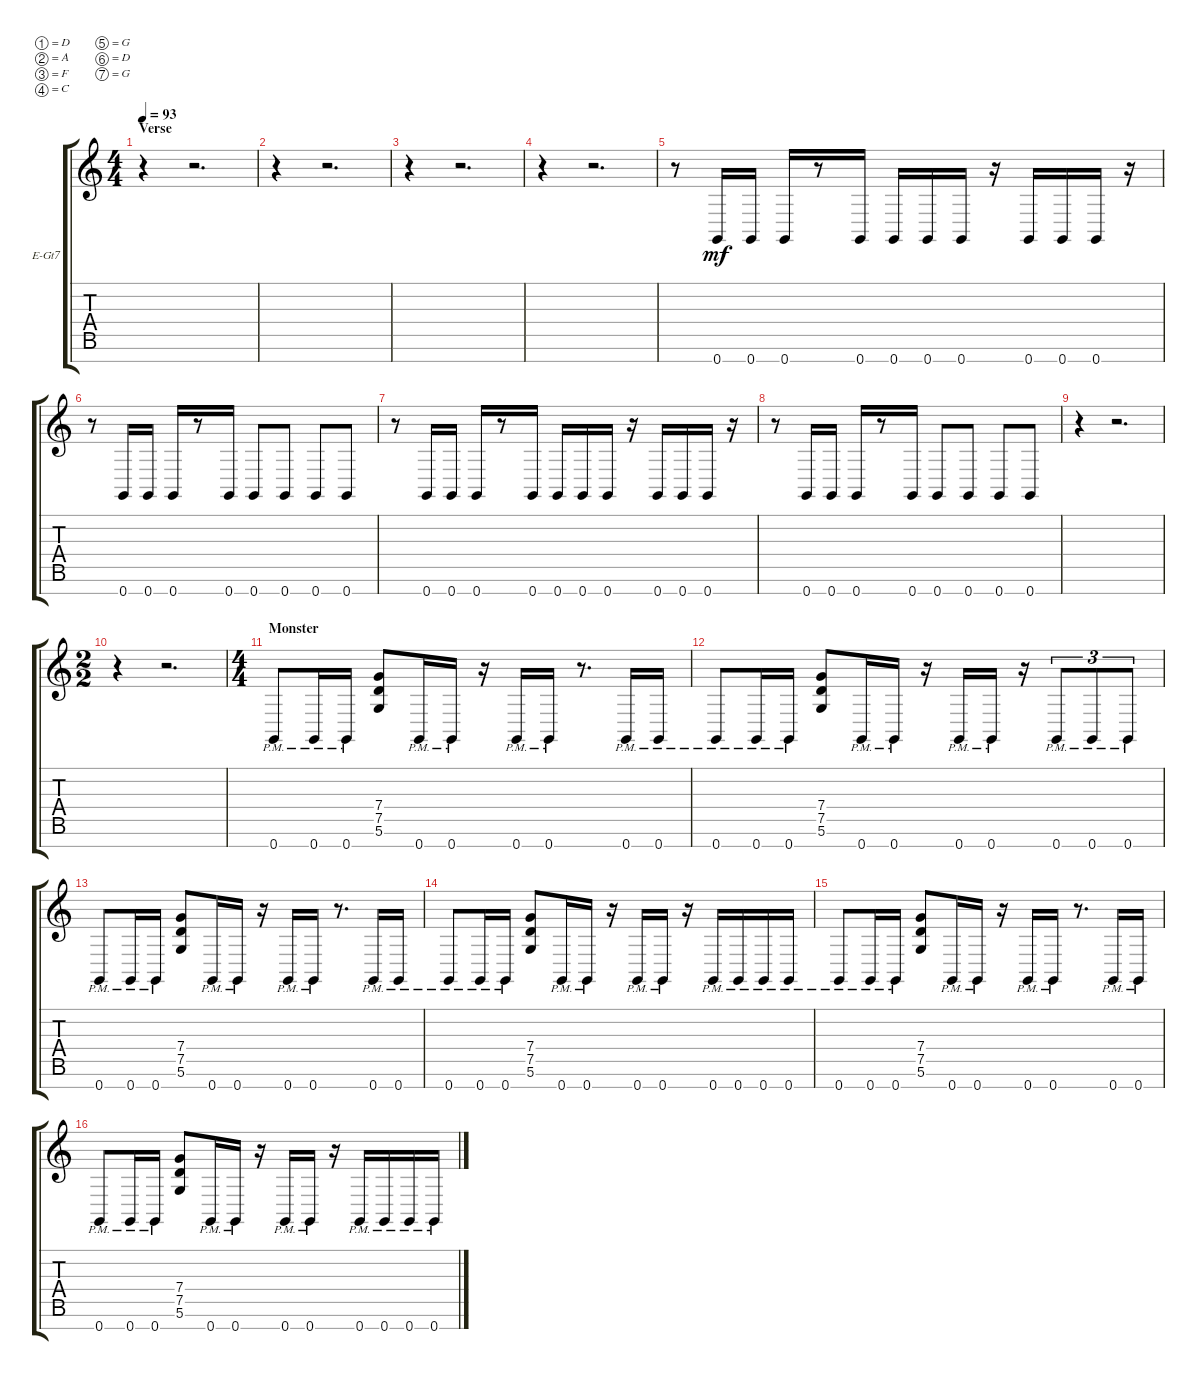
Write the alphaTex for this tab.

\bracketExtendMode groupsimilarinstruments
\firstSystemTrackNameOrientation horizontal
\otherSystemsTrackNameOrientation horizontal
\track ("Rhytm" "E-Gt7") {solo instrument distortionguitar}
\staff {score tabs}
\tuning (D4 A3 F3 C3 G2 D2 G1)
\ts (4 4)
\section ("" "Verse")
\tempo 93
\clef g2
\ks c
r.4{dy mf} r.2{d} |
r.4 r.2{d} |
r.4 r.2{d} |
r.4 r.2{d} |
r.8 0.7.16 0.7.16 0.7.16 r.8 0.7.16 0.7.16 0.7.16 0.7.16 r.16 0.7.16 0.7.16 0.7.16 r.16 |
r.8 0.7.16 0.7.16 0.7.16 r.8 0.7.16 0.7.8 0.7.8 0.7.8 0.7.8 |
r.8 0.7.16 0.7.16 0.7.16 r.8 0.7.16 0.7.16 0.7.16 0.7.16 r.16 0.7.16 0.7.16 0.7.16 r.16 |
r.8 0.7.16 0.7.16 0.7.16 r.8 0.7.16 0.7.8 0.7.8 0.7.8 0.7.8 |
r.4 r.2{d} |
\ts (2 2)
\beaming (8 2 2 2 2)
r.4 r.2{d} |
\ts (4 4)
\beaming (8 2 2 2 2)
\section ("" "Monster")
0.7{pm}.8 0.7{pm}.16 0.7{pm}.16 (7.4 7.5 5.6).8 0.7{pm}.16 0.7{pm}.16 r.16 0.7{pm}.16 0.7{pm}.16 r.8{d} 0.7{pm}.16 0.7{pm}.16 |
0.7{pm}.8 0.7{pm}.16 0.7{pm}.16 (7.4 7.5 5.6).8 0.7{pm}.16 0.7{pm}.16 r.16 0.7{pm}.16 0.7{pm}.16 r.16 0.7{pm}.8{tu (3 2)} 0.7{pm}.8{tu (3 2)} 0.7{pm}.8{tu (3 2)} |
0.7{pm}.8 0.7{pm}.16 0.7{pm}.16 (7.4 7.5 5.6).8 0.7{pm}.16 0.7{pm}.16 r.16 0.7{pm}.16 0.7{pm}.16 r.8{d} 0.7{pm}.16 0.7{pm}.16 |
0.7{pm}.8 0.7{pm}.16 0.7{pm}.16 (7.4 7.5 5.6).8 0.7{pm}.16 0.7{pm}.16 r.16 0.7{pm}.16 0.7{pm}.16 r.16 0.7{pm}.16 0.7{pm}.16 0.7{pm}.16 0.7{pm}.16 |
0.7{pm}.8 0.7{pm}.16 0.7{pm}.16 (7.4 7.5 5.6).8 0.7{pm}.16 0.7{pm}.16 r.16 0.7{pm}.16 0.7{pm}.16 r.8{d} 0.7{pm}.16 0.7{pm}.16 |
0.7{pm}.8 0.7{pm}.16 0.7{pm}.16 (7.4 7.5 5.6).8 0.7{pm}.16 0.7{pm}.16 r.16 0.7{pm}.16 0.7{pm}.16 r.16 0.7{pm}.16 0.7{pm}.16 0.7{pm}.16 0.7{pm}.16
